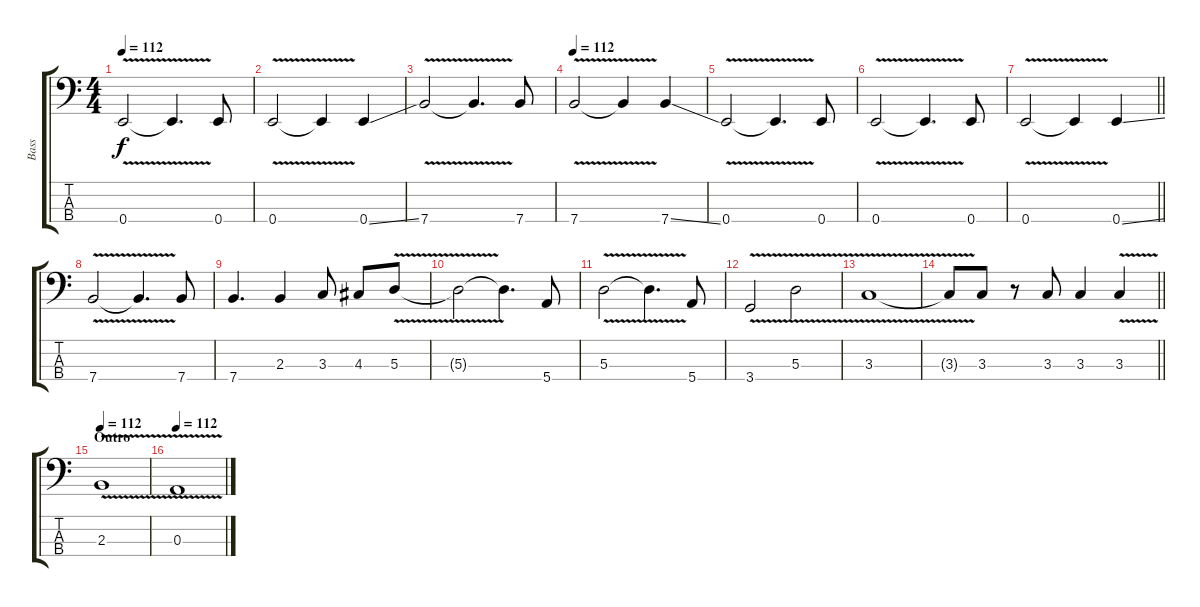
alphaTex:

\track ("Bass" "Bass") {instrument fretlessbass}
\staff {score tabs}
\tuning (G2 D2 A1 E1) {hide}
\ts (4 4)
\tempo 112
\clef f4
\ks c
0.4{v}.2{dy f} 0.4{t}.4{d} 0.4.8 |
0.4{v}.2 0.4{t}.4 0.4{ss}.4 |
7.4{v}.2 7.4{t}.4{d} 7.4.8 |
\tempo 112
7.4{v}.2 7.4{t}.4 7.4{ss}.4 |
0.4{v}.2 0.4{t}.4{d} 0.4.8 |
0.4{v}.2 0.4{t}.4{d} 0.4.8 |
\barLineRight lightlight
0.4{v}.2 0.4{t}.4 0.4{ss}.4 |
7.4{v}.2 7.4{t}.4{d} 7.4.8 |
7.4.4{d} 2.3.4 3.3.8 4.3.8 5.3{v}.8 |
5.3{t}.2 5.3{t}.4{d} 5.4.8 |
5.3{v}.2 5.3{t}.4{d} 5.4.8 |
3.4{v}.2 5.3{v}.2 |
3.3{v}.1 |
\barLineRight lightlight
3.3{t}.8 3.3.8 r.8 3.3.8 3.3.4 3.3{v}.4 |
\section ("" "Outro")
\tempo 112
2.3{v}.1 |
\tempo 112
0.3{v}.1
